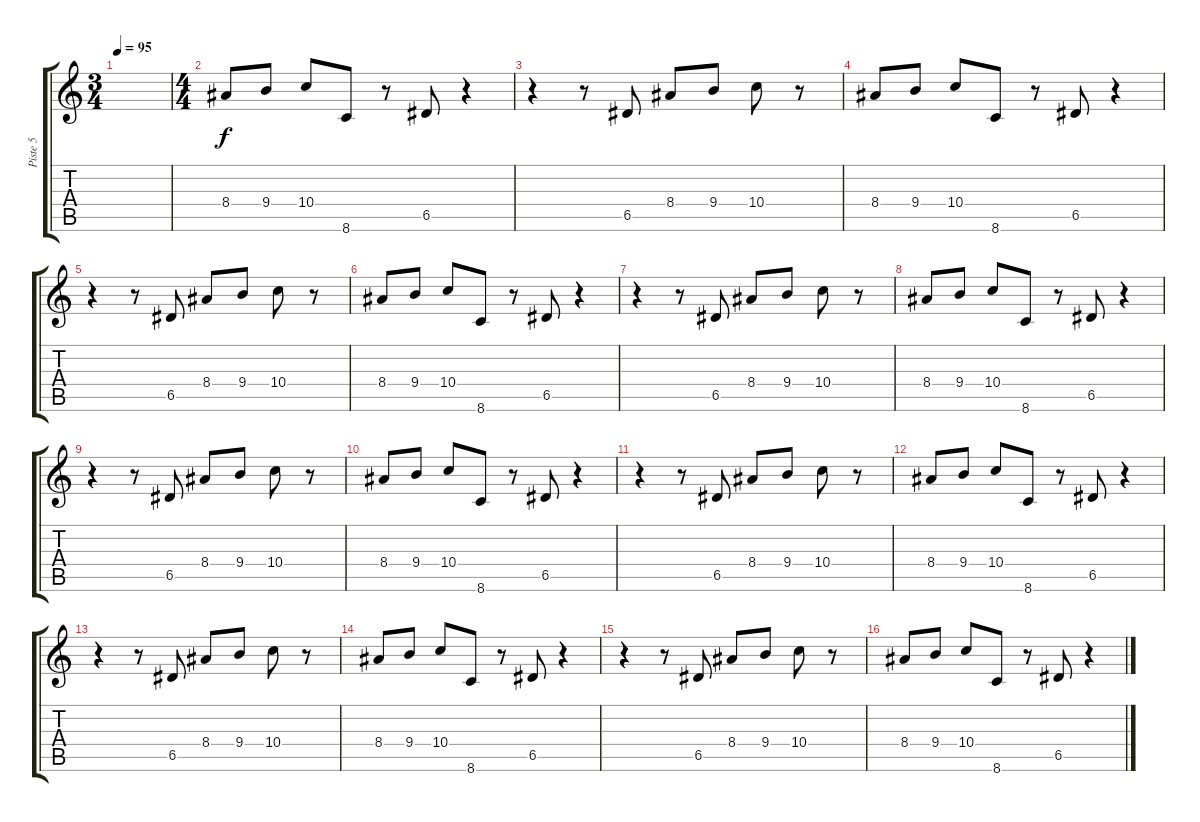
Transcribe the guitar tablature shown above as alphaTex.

\track ("Piste 5" "Piste 5") {instrument overdrivenguitar}
\staff {score tabs}
\tuning (E4 B3 G3 D3 A2 E2) {hide}
\ts (3 4)
\tempo 95
\clef g2
\ks c
|
\ts (4 4)
8.4.8 9.4.8 10.4.8 8.6.8 r.8 6.5.8 r.4 |
r.4 r.8 6.5.8 8.4.8 9.4.8 10.4.8 r.8 |
8.4.8 9.4.8 10.4.8 8.6.8 r.8 6.5.8 r.4 |
r.4 r.8 6.5.8 8.4.8 9.4.8 10.4.8 r.8 |
8.4.8 9.4.8 10.4.8 8.6.8 r.8 6.5.8 r.4 |
r.4 r.8 6.5.8 8.4.8 9.4.8 10.4.8 r.8 |
8.4.8 9.4.8 10.4.8 8.6.8 r.8 6.5.8 r.4 |
r.4 r.8 6.5.8 8.4.8 9.4.8 10.4.8 r.8 |
8.4.8 9.4.8 10.4.8 8.6.8 r.8 6.5.8 r.4 |
r.4 r.8 6.5.8 8.4.8 9.4.8 10.4.8 r.8 |
8.4.8 9.4.8 10.4.8 8.6.8 r.8 6.5.8 r.4 |
r.4 r.8 6.5.8 8.4.8 9.4.8 10.4.8 r.8 |
8.4.8 9.4.8 10.4.8 8.6.8 r.8 6.5.8 r.4 |
r.4 r.8 6.5.8 8.4.8 9.4.8 10.4.8 r.8 |
8.4.8 9.4.8 10.4.8 8.6.8 r.8 6.5.8 r.4
